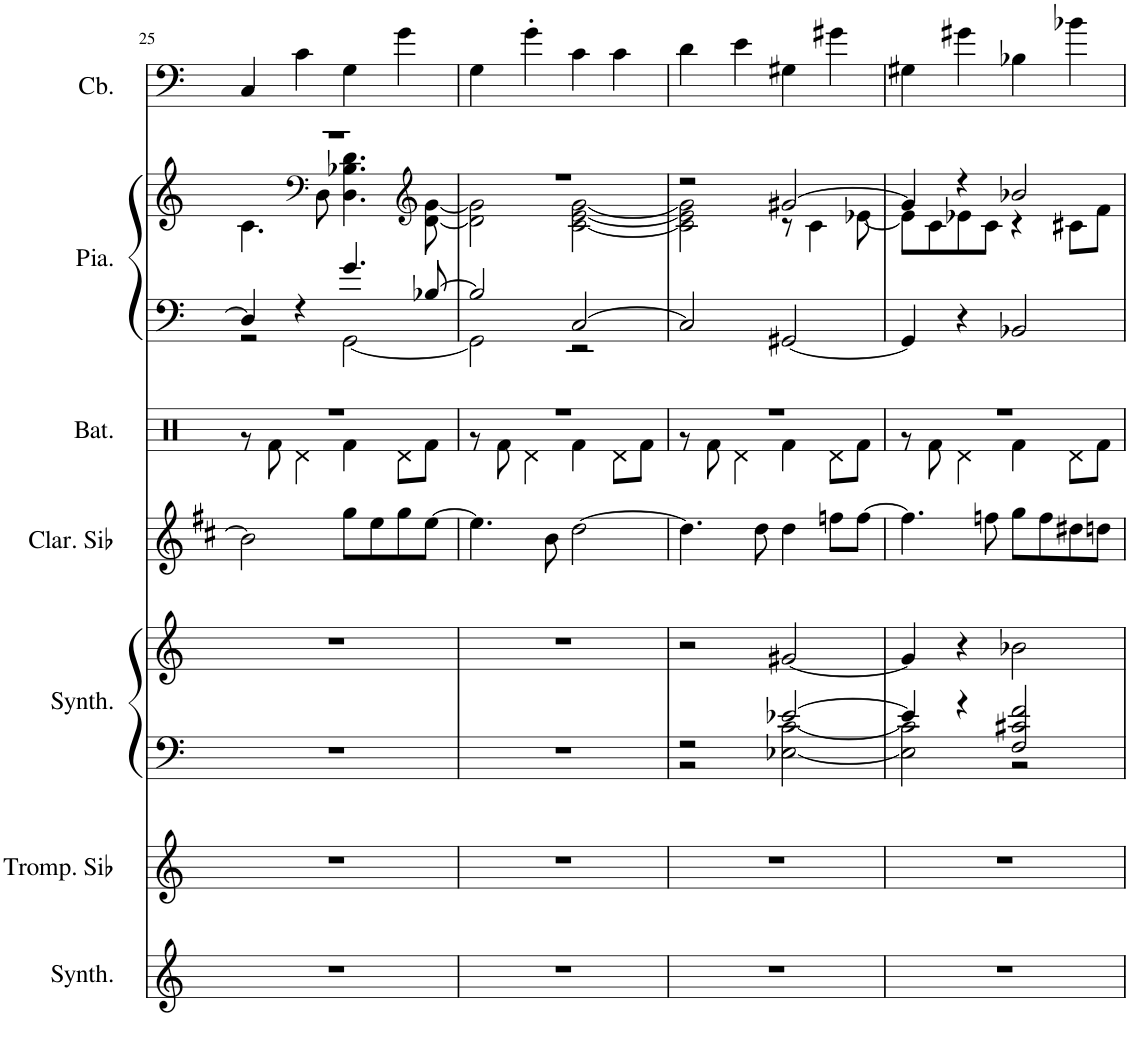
**kern	**kern	**kern	**kern	**kern	**kern	**kern	**kern	**kern
*part7	*part6	*part5	*part5	*part4	*part3	*part2	*part2	*part1
*staff9	*staff8	*staff7	*staff6	*staff5	*staff4	*staff3	*staff2	*staff1
*I"Synthétiseur de cuivres, Synth Brass 1	*I"Trompette en Sib, Trumpet	*I"Synthétiseur d'instruments à cordes, Synth Strings 2	*	*I"Clarinette en Sib	*I"Batterie	*I"Piano, Bright Acoustic Piano	*	*I"Contrebasse, Acoustic Bass
*I'Synth.	*I'Tromp. Sib	*I'Synth.	*	*I'Clar. Sib	*I'Bat.	*I'Pia.	*	*I'Cb.
!!LO:PB:g=z
*clefG2	*clefG2	*clefF4	*clefG2	*clefG2	*clefX	*clefF4	*clefG2	*clefF4
*	*Trd1c2	*	*	*Trd1c2	*	*	*	*Trd7c12
*k[]	*k[]	*k[]	*k[]	*k[f#c#]	*k[]	*k[]	*k[]	*k[]
*M4/4	*M4/4	*M4/4	*M4/4	*M4/4	*M4/4	*M4/4	*M4/4	*M4/4
=25	=25	=25	=25	=25	=25	=25	=25	=25
*	*	*	*	*	*^	*^	*^	*
1r	1r	1r	1r	2b\]	1r	8r	4D/]	2r	1r	4.c\	4C/
.	.	.	.	.	.	8Rf\	.	.	.	.	.
.	.	.	.	.	.	4Rd\	4r	.	.	.	4c\
*	*	*	*	*	*	*	*	*	*clefF4	*	*
.	.	.	.	.	.	.	.	.	.	8D\	.
.	.	.	.	8gg\L	.	4Rf\	4.g/	[2GG\	.	4.D\ 4.B-X\ 4.d\	4G\
.	.	.	.	8ee\	.	.	.	.	.	.	.
.	.	.	.	8gg\	.	8Rd\L	.	.	.	.	4g\
*	*	*	*	*	*	*	*	*	*clefG2	*	*
.	.	.	.	[8ee\J	.	8Rf\J	[8B-X/	.	.	[8d\ [8g\	.
=26	=26	=26	=26	=26	=26	=26	=26	=26	=26	=26	=26
1r	1r	1r	1r	4.ee\]	1r	8r	2B-/]	2GG\]	1r	2d\] 2g\]	4G\
.	.	.	.	.	.	8Rf\	.	.	.	.	.
.	.	.	.	.	.	4Rd\	.	.	.	.	4g'\
.	.	.	.	8b\	.	.	.	.	.	.	.
.	.	.	.	[2dd\	.	4Rf\	[2C/	2r	.	[2c\ [2e\ [2g\	4c\
.	.	.	.	.	.	8Rd\L	.	.	.	.	4c\
.	.	.	.	.	.	8Rf\J	.	.	.	.	.
*	*	*	*	*	*	*	*v	*v	*	*	*
=27	=27	=27	=27	=27	=27	=27	=27	=27	=27	=27
*	*	*^	*	*	*	*	*	*	*	*
1r	1r	2r	2r	2r	4.dd\]	1r	8r	2C/]	2r	2c\] 2e\] 2g\]	4d\
.	.	.	.	.	.	.	8Rf\	.	.	.	.
.	.	.	.	.	.	.	4Rd\	.	.	.	4e\
.	.	.	.	.	8dd\	.	.	.	.	.	.
.	.	[2e-X/	[2E-X\ [2c\	[2g#X/	4dd\	.	4Rf\	[2GG#X/	[2g#X/	8r	4G#X\
.	.	.	.	.	.	.	.	.	.	4c\	.
.	.	.	.	.	8ffn\L	.	8Rd\L	.	.	.	4g#X\
.	.	.	.	.	[8ff\J	.	8Rf\J	.	.	[8e-X\	.
=28	=28	=28	=28	=28	=28	=28	=28	=28	=28	=28	=28
1r	1r	4e-/]	2E-\] 2c\]	4g#/]	4.ff\]	1r	8r	4GG#/]	4g#/]	8e-\L]	4G#X\
.	.	.	.	.	.	.	8Rf\	.	.	8c\	.
.	.	4r	.	4r	.	.	4Rd\	4r	4r	8e-X\	4g#X\
.	.	.	.	.	8ffn\	.	.	.	.	8c\J	.
.	.	2F/ 2c#X/ 2f/	2r	2b-X\	8gg\L	.	4Rf\	2BB-X/	2b-X/	4r	4B-X\
.	.	.	.	.	8ff\	.	.	.	.	.	.
.	.	.	.	.	8dd#X\	.	8Rd\L	.	.	8c#X\L	4b-X\
.	.	.	.	.	8ddn\J	.	8Rf\J	.	.	8f\J	.
*	*	*v	*v	*	*	*v	*v	*	*v	*v	*
=	=	=	=	=	=	=	=	=
*-	*-	*-	*-	*-	*-	*-	*-	*-
